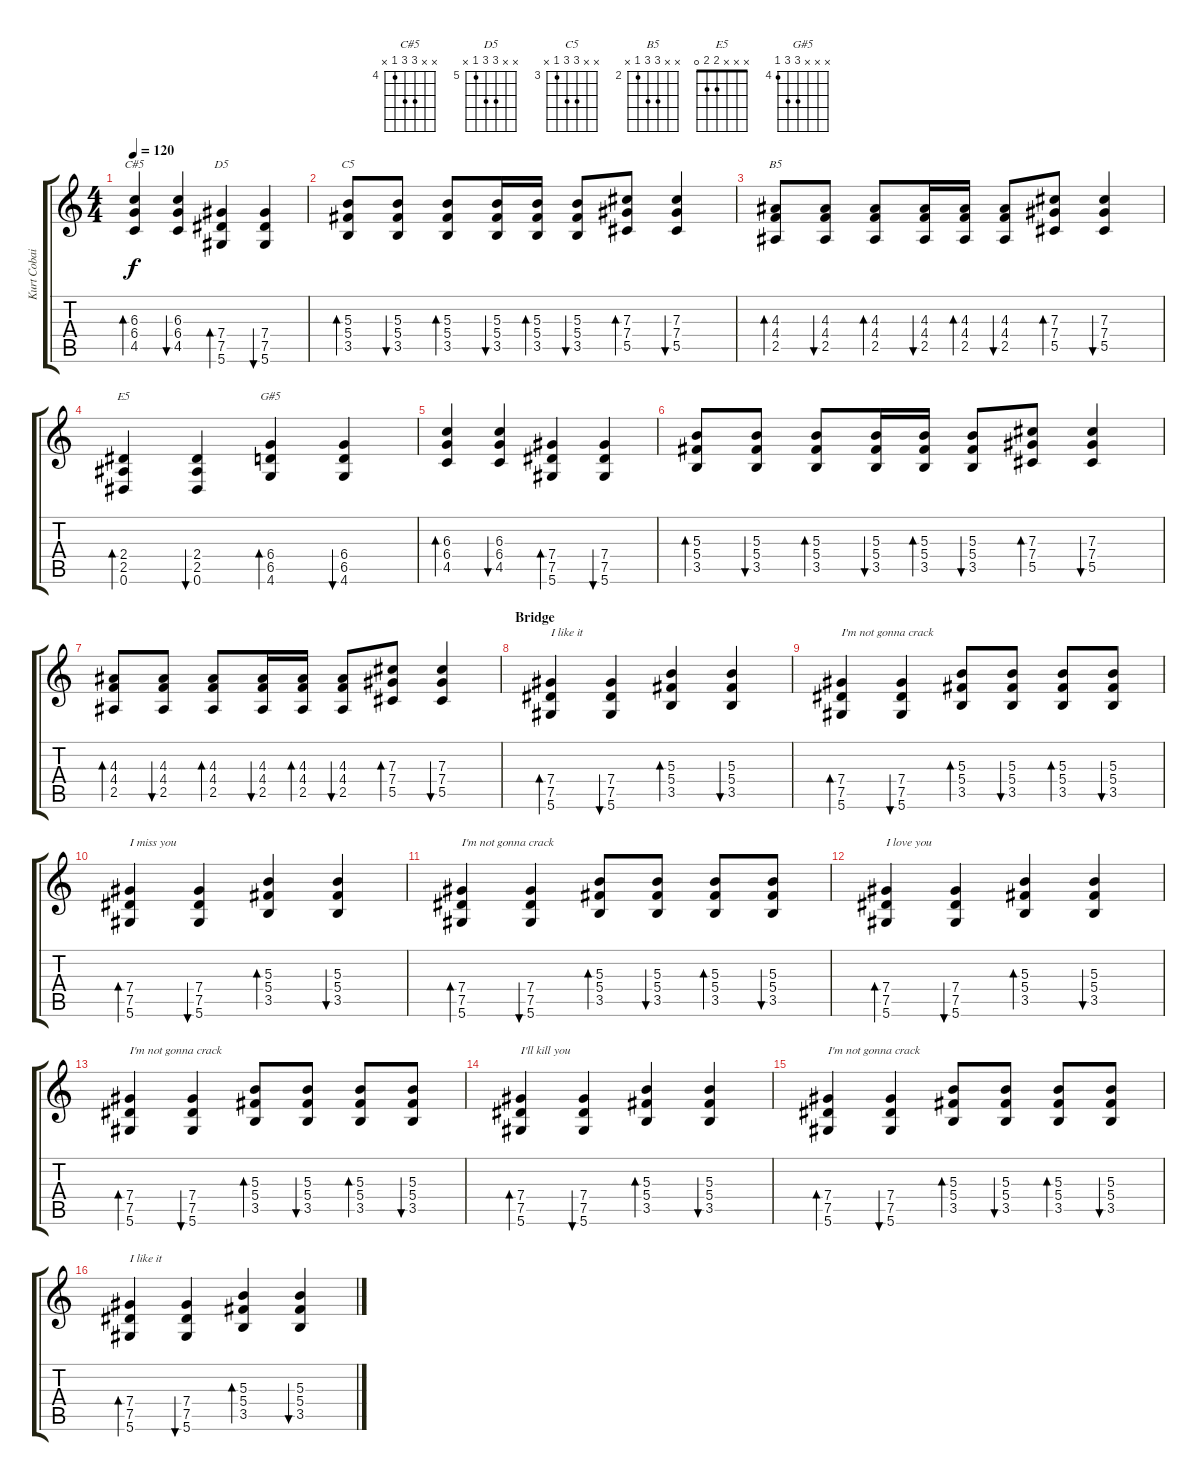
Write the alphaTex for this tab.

\track ("Kurt Cobain :Guitare:" "Kurt Cobai") {instrument electricguitarclean}
\staff {score tabs}
\tuning (Eb4 Bb3 Gb3 Db3 Ab2 Eb2) {hide}
\chord ("C#5" x x 6 6 4 x) {firstfret 4}
\chord ("D5" x x 7 7 5 x) {firstfret 5}
\chord ("C5" x x 5 5 3 x) {firstfret 3}
\chord ("B5" x x 4 4 2 x) {firstfret 2}
\chord ("E5" x x x 2 2 0)
\chord ("G#5" x x x 6 6 4) {firstfret 4}
\ts (4 4)
\tempo 120
\clef g2
\ks c
(6.3 6.4 4.5).4{bd 60 ch "C#5" dy f} (6.3 6.4 4.5).4{bu 60} (7.4 7.5 5.6).4{bd 60 ch "D5"} (7.4 7.5 5.6).4{bu 60} |
(5.3 5.4 3.5).8{bd 60 ch "C5"} (5.3 5.4 3.5).8{bu 60} (5.3 5.4 3.5).8{bd 60} (5.3 5.4 3.5).16{bu 60} (5.3 5.4 3.5).16{bd 60} (5.3 5.4 3.5).8{bu 60} (7.3 7.4 5.5).8{bd 60} (7.3 7.4 5.5).4{bu 60} |
(4.3 4.4 2.5).8{bd 60 ch "B5"} (4.3 4.4 2.5).8{bu 60} (4.3 4.4 2.5).8{bd 60} (4.3 4.4 2.5).16{bu 60} (4.3 4.4 2.5).16{bd 60} (4.3 4.4 2.5).8{bu 60} (7.3 7.4 5.5).8{bd 60} (7.3 7.4 5.5).4{bu 60} |
(2.4 2.5 0.6).4{bd 60 ch "E5" instrument distortionguitar} (2.4 2.5 0.6).4{bu 60} (6.4 6.5 4.6).4{bd 60 ch "G#5"} (6.4 6.5 4.6).4{bu 60} |
(6.3 6.4 4.5).4{bd 60} (6.3 6.4 4.5).4{bu 60} (7.4 7.5 5.6).4{bd 60} (7.4 7.5 5.6).4{bu 60} |
(5.3 5.4 3.5).8{bd 60} (5.3 5.4 3.5).8{bu 60} (5.3 5.4 3.5).8{bd 60} (5.3 5.4 3.5).16{bu 60} (5.3 5.4 3.5).16{bd 60} (5.3 5.4 3.5).8{bu 60} (7.3 7.4 5.5).8{bd 60} (7.3 7.4 5.5).4{bu 60} |
(4.3 4.4 2.5).8{bd 60} (4.3 4.4 2.5).8{bu 60} (4.3 4.4 2.5).8{bd 60} (4.3 4.4 2.5).16{bu 60} (4.3 4.4 2.5).16{bd 60} (4.3 4.4 2.5).8{bu 60} (7.3 7.4 5.5).8{bd 60} (7.3 7.4 5.5).4{bu 60} |
\section ("" "Bridge")
(7.4 7.5 5.6).4{bd 60 txt "I like it" instrument distortionguitar} (7.4 7.5 5.6).4{bu 60} (5.3 5.4 3.5).4{bd 60} (5.3 5.4 3.5).4{bu 60} |
(7.4 7.5 5.6).4{bd 60 txt "I'm not gonna crack"} (7.4 7.5 5.6).4{bu 60} (5.3 5.4 3.5).8{bd 60} (5.3 5.4 3.5).8{bu 60} (5.3 5.4 3.5).8{bd 60} (5.3 5.4 3.5).8{bu 60} |
(7.4 7.5 5.6).4{bd 60 txt "I miss you" instrument distortionguitar} (7.4 7.5 5.6).4{bu 60} (5.3 5.4 3.5).4{bd 60} (5.3 5.4 3.5).4{bu 60} |
(7.4 7.5 5.6).4{bd 60 txt "I'm not gonna crack"} (7.4 7.5 5.6).4{bu 60} (5.3 5.4 3.5).8{bd 60} (5.3 5.4 3.5).8{bu 60} (5.3 5.4 3.5).8{bd 60} (5.3 5.4 3.5).8{bu 60} |
(7.4 7.5 5.6).4{bd 60 txt "I love you" instrument distortionguitar} (7.4 7.5 5.6).4{bu 60} (5.3 5.4 3.5).4{bd 60} (5.3 5.4 3.5).4{bu 60} |
(7.4 7.5 5.6).4{bd 60 txt "I'm not gonna crack"} (7.4 7.5 5.6).4{bu 60} (5.3 5.4 3.5).8{bd 60} (5.3 5.4 3.5).8{bu 60} (5.3 5.4 3.5).8{bd 60} (5.3 5.4 3.5).8{bu 60} |
(7.4 7.5 5.6).4{bd 60 txt "I'll kill you" instrument distortionguitar} (7.4 7.5 5.6).4{bu 60} (5.3 5.4 3.5).4{bd 60} (5.3 5.4 3.5).4{bu 60} |
(7.4 7.5 5.6).4{bd 60 txt "I'm not gonna crack"} (7.4 7.5 5.6).4{bu 60} (5.3 5.4 3.5).8{bd 60} (5.3 5.4 3.5).8{bu 60} (5.3 5.4 3.5).8{bd 60} (5.3 5.4 3.5).8{bu 60} |
(7.4 7.5 5.6).4{bd 60 txt "I like it" instrument distortionguitar} (7.4 7.5 5.6).4{bu 60} (5.3 5.4 3.5).4{bd 60} (5.3 5.4 3.5).4{bu 60}
